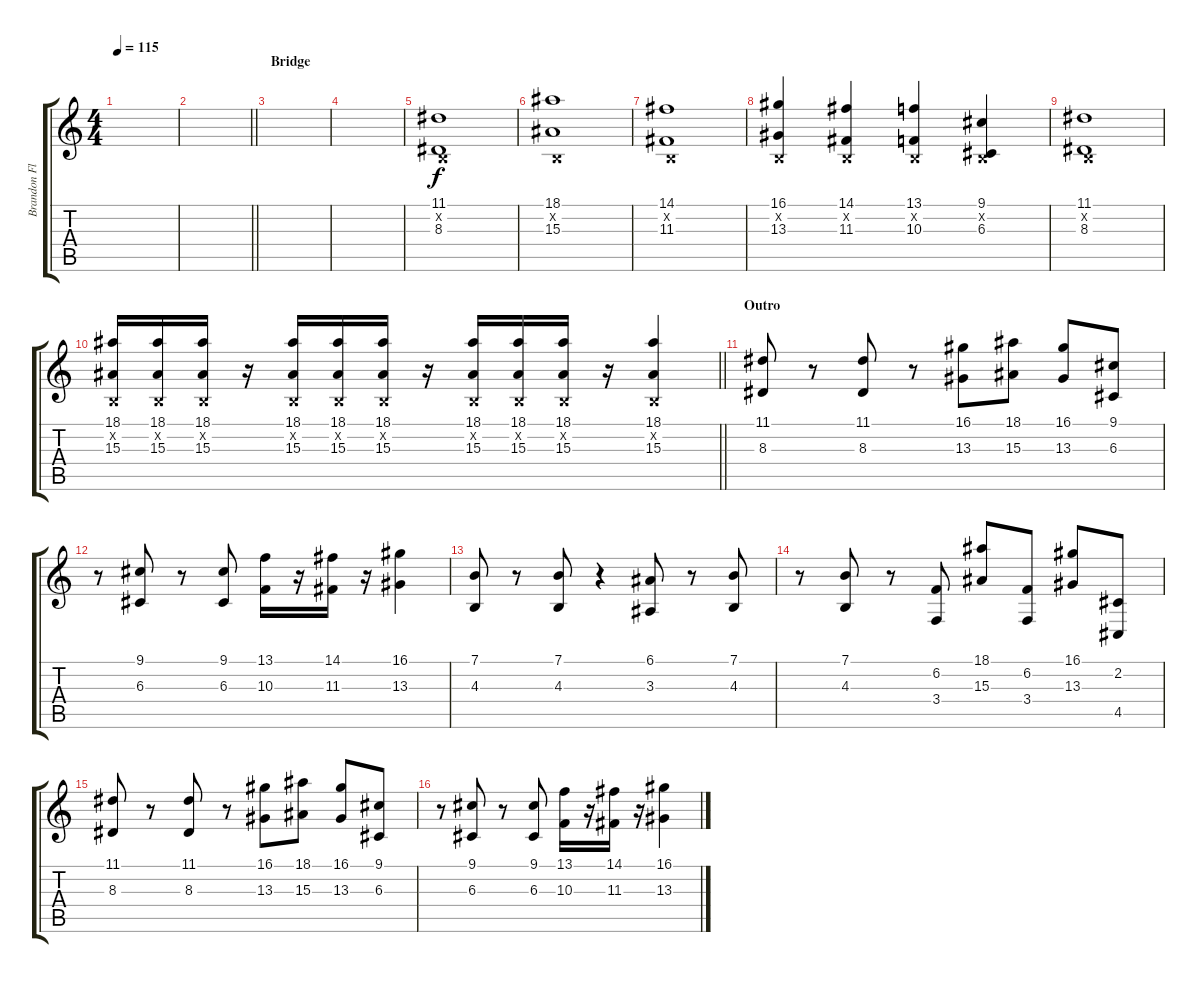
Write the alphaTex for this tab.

\track ("Brandon Flowers (Synth FX 1)" "Brandon Fl") {instrument tangoaccordion}
\staff {score tabs}
\tuning (E4 B3 G3 D3 A2 E2) {hide}
\ts (4 4)
\tempo 115
\clef g2
\ks c
|
\barLineRight lightlight
|
\section ("" "Bridge")
|
|
(11.1 0.2{x} 8.3).1 |
(18.1 0.2{x} 15.3).1 |
(14.1 0.2{x} 11.3).1 |
(16.1 0.2{x} 13.3).4 (14.1 0.2{x} 11.3).4 (13.1 0.2{x} 10.3).4 (9.1 0.2{x} 6.3).4 |
(11.1 0.2{x} 8.3).1 |
\barLineRight lightlight
(18.1 0.2{x} 15.3).16 (18.1 0.2{x} 15.3).16 (18.1 0.2{x} 15.3).16 r.16 (18.1 0.2{x} 15.3).16 (18.1 0.2{x} 15.3).16 (18.1 0.2{x} 15.3).16 r.16 (18.1 0.2{x} 15.3).16 (18.1 0.2{x} 15.3).16 (18.1 0.2{x} 15.3).16 r.16 (18.1 0.2{x} 15.3).4 |
\section ("" "Outro")
(11.1 8.3).8 r.8 (11.1 8.3).8 r.8 (16.1 13.3).8 (18.1 15.3).8 (16.1 13.3).8 (9.1 6.3).8 |
r.8 (9.1 6.3).8 r.8 (9.1 6.3).8 (13.1 10.3).16 r.16 (14.1 11.3).16 r.16 (16.1 13.3).4 |
(7.1 4.3).8 r.8 (7.1 4.3).8 r.4 (6.1 3.3).8 r.8 (7.1 4.3).8 |
r.8 (7.1 4.3).8 r.8 (6.2 3.4).8 (18.1 15.3).8 (6.2 3.4).8 (16.1 13.3).8 (2.2 4.5).8 |
(11.1 8.3).8 r.8 (11.1 8.3).8 r.8 (16.1 13.3).8 (18.1 15.3).8 (16.1 13.3).8 (9.1 6.3).8 |
r.8 (9.1 6.3).8 r.8 (9.1 6.3).8 (13.1 10.3).16 r.16 (14.1 11.3).16 r.16 (16.1 13.3).4
